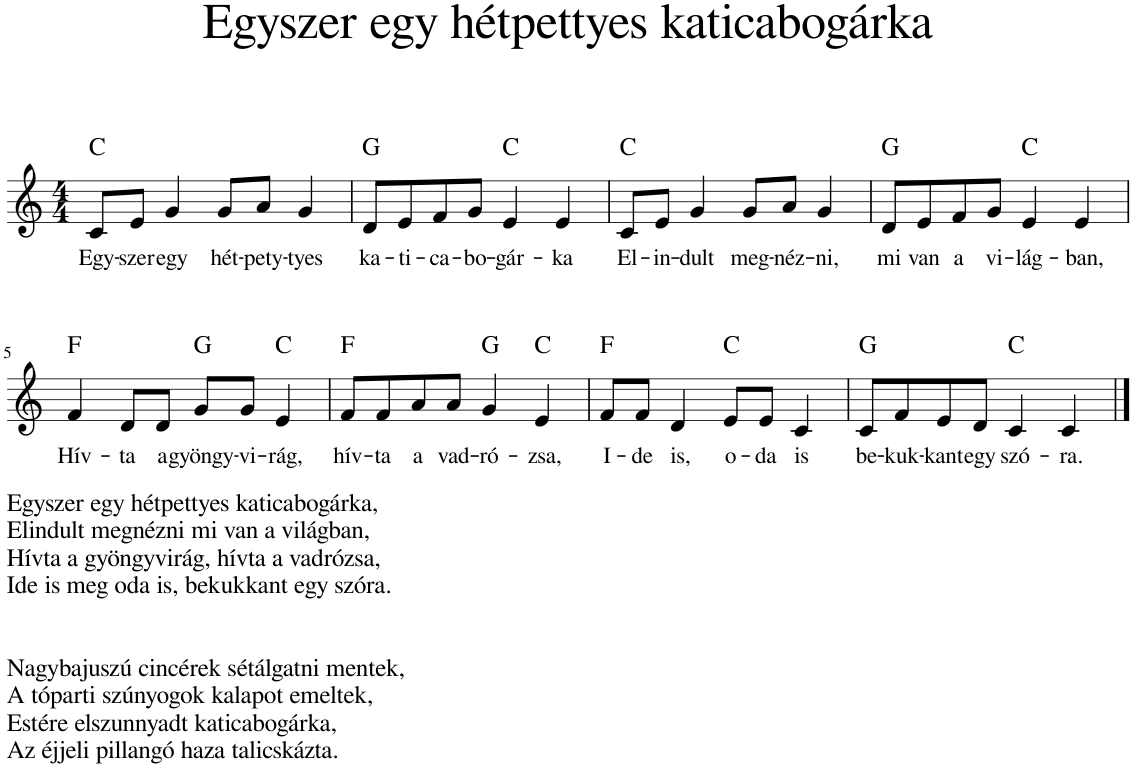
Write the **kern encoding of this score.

**kern	**text	**harte
*part1	*part1	*part1
*staff1	*staff1	*
*I"Piano	*	*
*I'Pno.	*	*
*clefG2	*	*
*k[]	*	*
*M4/4	*	*
=1	=1	=1
!	!LO:LY:b	!
8c/L	Egy-	C:maj
!	!LO:LY:b	!
8e/J	-szer	.
!	!LO:LY:b	!
4g/	egy	.
!	!LO:LY:b	!
8g/L	hét-	.
!	!LO:LY:b	!
8a/J	-pety-	.
!	!LO:LY:b	!
4g/	-tyes	.
=2	=2	=2
!	!LO:LY:b	!
8d/L	ka-	G:maj
!	!LO:LY:b	!
8e/	-ti-	.
!	!LO:LY:b	!
8f/	-ca-	.
!	!LO:LY:b	!
8g/J	-bo-	.
!	!LO:LY:b	!
4e/	-gár-	C:maj
!	!LO:LY:b	!
4e/	-ka	.
=3	=3	=3
!	!LO:LY:b	!
8c/L	El-	C:maj
!	!LO:LY:b	!
8e/J	-in-	.
!	!LO:LY:b	!
4g/	-dult	.
!	!LO:LY:b	!
8g/L	meg-	.
!	!LO:LY:b	!
8a/J	-néz-	.
!	!LO:LY:b	!
4g/	-ni,	.
=4	=4	=4
!	!LO:LY:b	!
8d/L	mi	G:maj
!	!LO:LY:b	!
8e/	van	.
!	!LO:LY:b	!
8f/	a	.
!	!LO:LY:b	!
8g/J	vi-	.
!	!LO:LY:b	!
4e/	-lág-	C:maj
!	!LO:LY:b	!
4e/	-ban,	.
!!LO:LB:g=z
=5	=5	=5
!LO:TX:b:t=Egyszer egy hétpettyes katicabogárka,	!	!
!LO:TX:b:t=Elindult megnézni mi van a világban,	!	!
!LO:TX:b:t=Hívta a gyöngyvirág, hívta a vadrózsa,	!	!
!LO:TX:b:t=Ide is meg oda is, bekukkant egy szóra.	!	!
!LO:TX:b:t=Nagybajuszú cincérek sétálgatni mentek,	!	!
!LO:TX:b:t=A tóparti szúnyogok kalapot emeltek,	!	!
!LO:TX:b:t=Estére elszunnyadt katicabogárka,	!	!
!LO:TX:b:t=Az éjjeli pillangó haza talicskázta.	!	!
!	!LO:LY:b	!
4f/	Hív-	F:maj
!	!LO:LY:b	!
8d/L	-ta	.
!	!LO:LY:b	!
8d/J	a	.
!	!LO:LY:b	!
8g/L	gyöngy-	G:maj
!	!LO:LY:b	!
8g/J	-vi-	.
!	!LO:LY:b	!
4e/	-rág,	C:maj
=6	=6	=6
!	!LO:LY:b	!
8f/L	hív-	F:maj
!	!LO:LY:b	!
8f/	-ta	.
!	!LO:LY:b	!
8a/	a	.
!	!LO:LY:b	!
8a/J	vad-	.
!	!LO:LY:b	!
4g/	-ró-	G:maj
!	!LO:LY:b	!
4e/	-zsa,	C:maj
=7	=7	=7
!	!LO:LY:b	!
8f/L	I-	F:maj
!	!LO:LY:b	!
8f/J	-de	.
!	!LO:LY:b	!
4d/	is,	.
!	!LO:LY:b	!
8e/L	o-	C:maj
!	!LO:LY:b	!
8e/J	-da	.
!	!LO:LY:b	!
4c/	is	.
=8	=8	=8
!	!LO:LY:b	!
8c/L	be-	G:maj
!	!LO:LY:b	!
8f/	-kuk-	.
!	!LO:LY:b	!
8e/	-kant	.
!	!LO:LY:b	!
8d/J	egy	.
!	!LO:LY:b	!
4c/	szó-	C:maj
!	!LO:LY:b	!
4c/	-ra.	.
==	==	==
*-	*-	*-
